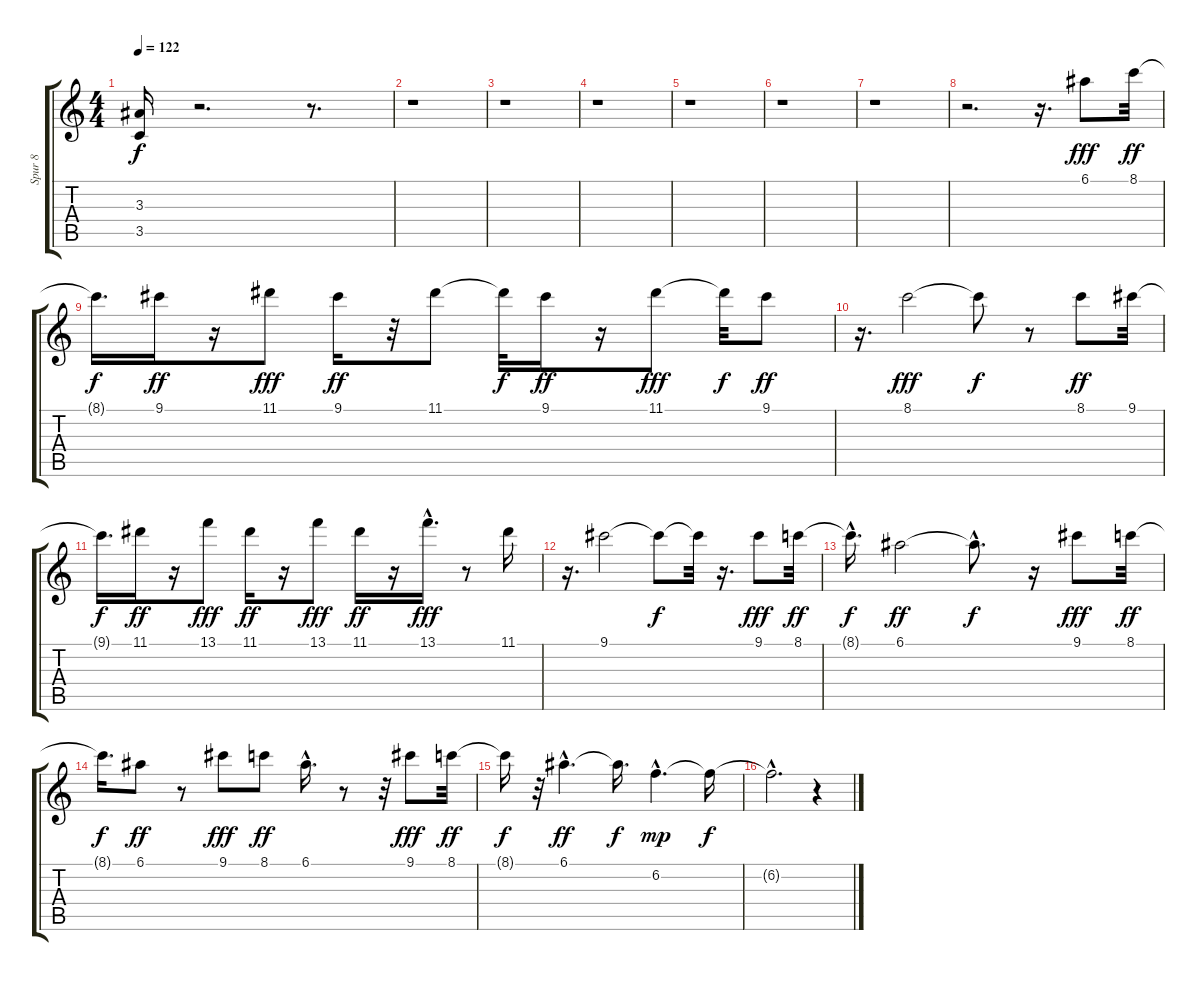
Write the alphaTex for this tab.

\track ("Spur 8" "Spur 8") {instrument guitarharmonics}
\staff {score tabs}
\tuning (E4 B3 G3 D3 A2 E2) {hide}
\ts (4 4)
\tempo 122
\clef g2
\ks c
(3.3{t} 3.5{t}).16{dy f} r.2{d} r.8{d} |
r.1 |
r.1 |
r.1 |
r.1 |
r.1 |
r.1 |
r.2{d} r.16{d} 6.1.8{dy fff} 8.1.32{dy ff} |
8.1{t}.16{d dy f} 9.1.16{dy ff} r.16 11.1.8{dy fff} 9.1.16{dy ff} r.32 11.1.8 11.1{t}.32{dy f} 9.1.16{dy ff} r.16 11.1.8{dy fff} 11.1{t}.32{dy f} 9.1.8{dy ff} |
r.16{d} 8.1.2{dy fff} 8.1{t}.8{dy f} r.8 8.1.8{dy ff} 9.1.32 |
9.1{t}.16{d dy f} 11.1.16{dy ff} r.16 13.1.8{dy fff} 11.1.16{dy ff} r.16 13.1.8{dy fff} 11.1.16{dy ff} r.16 13.1{hac}.16{d dy fff} r.8 11.1.16 |
r.16{d} 9.1.2 9.1{t}.8{dy f} 9.1{t}.32 r.16{d} 9.1.8{dy fff} 8.1.32{dy ff} |
8.1{hac t}.16{d dy f} 6.1.2{dy ff} 6.1{hac t}.8{d dy f} r.16 9.1.8{dy fff} 8.1.32{dy ff} |
8.1{t}.16{d dy f} 6.1.8{dy ff} r.8 9.1.8{dy fff} 8.1.8{dy ff} 6.1{hac}.16{d} r.8 r.32 9.1.8{dy fff} 8.1.32{dy ff} |
8.1{t}.16{dy f} r.32 6.1{hac}.4{d dy ff} 6.1{t}.16{d dy f} 6.2{hac}.4{d dy mp} 6.2{t}.16{dy f} |
6.2{hac t}.2{d} r.4
